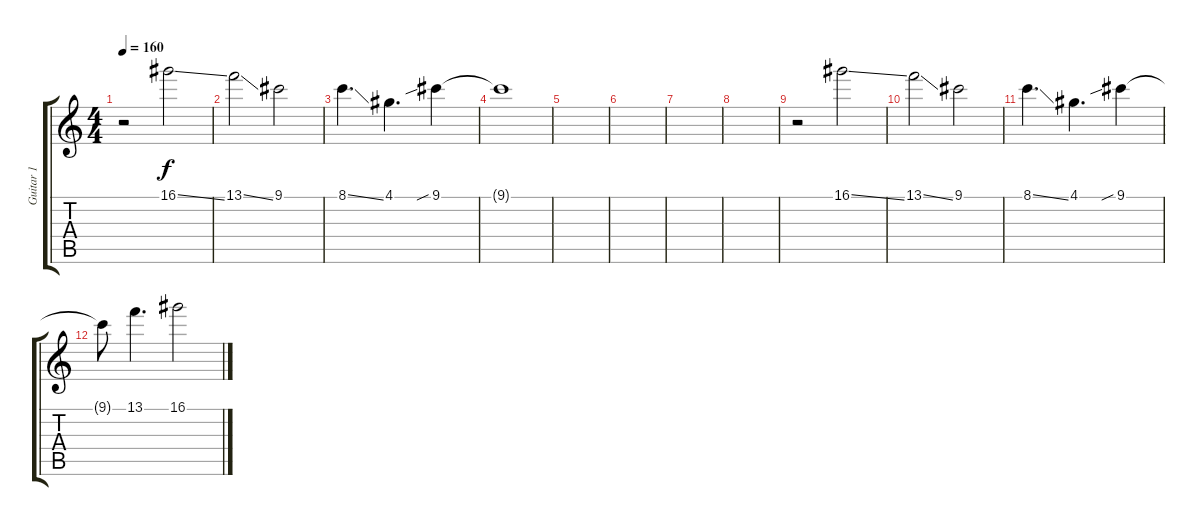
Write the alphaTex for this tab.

\track ("Guitar 1" "Guitar 1") {instrument electricguitarjazz}
\staff {score tabs}
\tuning (E4 B3 G3 D3 A2 E2) {hide}
\ts (4 4)
\tempo 160
\clef g2
\ks c
r.2{dy mp} 16.1{ss}.2{dy f} |
13.1{ss}.2 9.1.2 |
8.1{ss}.4{d} 4.1.4{d} 9.1{sib}.4 |
9.1{t}.1 |
|
|
|
|
r.2 16.1{ss}.2 |
13.1{ss}.2 9.1.2 |
8.1{ss}.4{d} 4.1.4{d} 9.1{sib}.4 |
9.1{t}.8 13.1.4{d} 16.1.2
